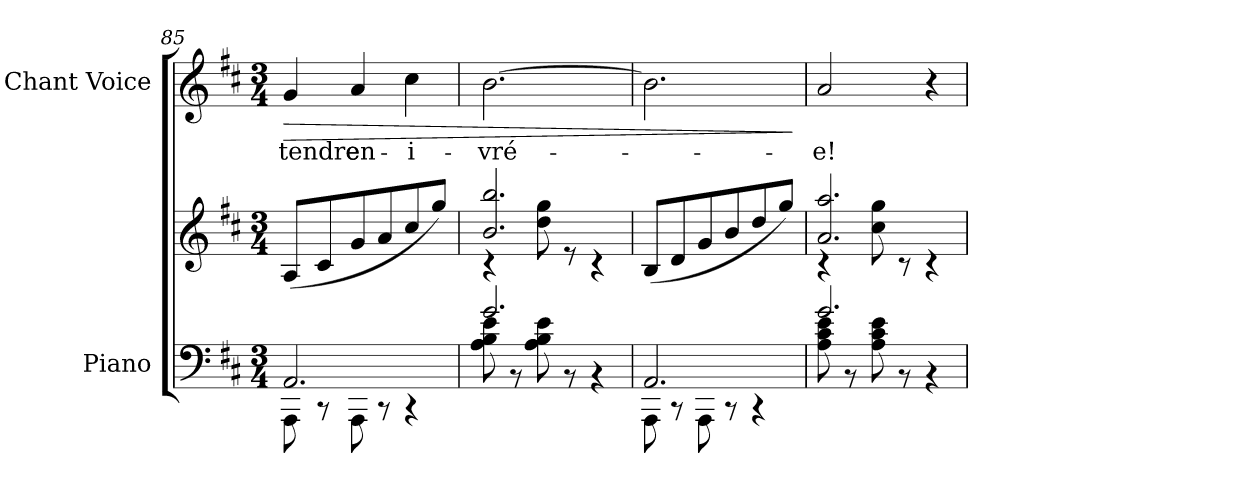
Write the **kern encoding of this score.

**kern	**kern	**kern	**text	**dynam
*part2	*part2	*part1	*part1	*part1
*staff3	*staff2	*staff1	*staff1	*staff1
*I"Piano	*	*I"Chant Voice	*	*
*I'Pno	*	*	*	*
*clefF4	*clefG2	*clefG2	*	*
*k[f#c#]	*k[f#c#]	*k[f#c#]	*	*
*M3/4	*M3/4	*M3/4	*	*
=85	=85	=85	=85	=85
*^	*	*	*	*
!	!	!	!	!	!LO:HP:b
2.AA/	8AAA\	(8A/L	4g/	tendre	>
.	8r	8c#/	.	.	.
.	8AAA\	8g/	4a/	en-	.
.	8r	8a/	.	.	.
.	4r	8cc#/	4cc#\	-i-	.
.	.	8gg/J)	.	.	.
=86	=86	=86	=86	=86	=86
*	*	*^	*	*	*
2.g/	8A\ 8B\ 8e\	2.b/ 2.bb/	4r	[2.b\	-vré-	.
.	8r	.	.	.	.	.
.	8A\ 8B\ 8e\	.	8dd\ 8gg\	.	.	.
.	8r	.	8r	.	.	.
.	4r	.	4r	.	.	.
*	*	*v	*v	*	*	*
=87	=87	=87	=87	=87	=87
2.AA/	8AAA\	(8B/L	2.b\]	.	.
.	8r	8d/	.	.	.
.	8AAA\	8g/	.	.	.
.	8r	8b/	.	.	.
.	4r	8dd/	.	.	.
.	.	8gg/J)	.	.	.
*v	*v	*	*	*	*
.	.	.	.	]
=88	=88	=88	=88	=88
*^	*^	*	*	*
2.g/	8A\ 8c#\ 8e\	2.a/ 2.aa/	4r	2a/	-e!	.
.	8r	.	.	.	.	.
.	8A\ 8c#\ 8e\	.	8cc#\ 8gg\	.	.	.
.	8r	.	8r	.	.	.
.	4r	.	4r	4r	.	.
*v	*v	*	*	*	*	*
*	*v	*v	*	*	*
=	=	=	=	=
*-	*-	*-	*-	*-
